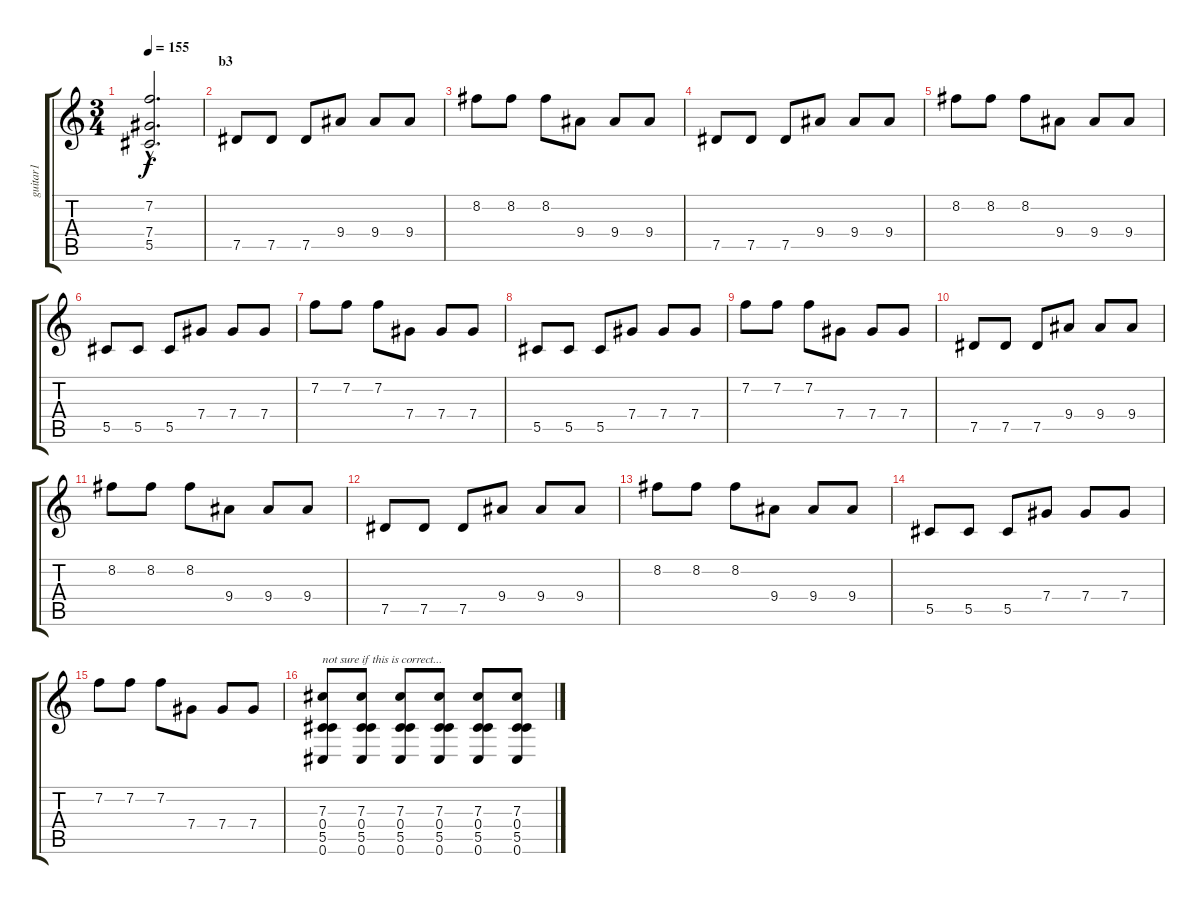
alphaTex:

\track ("guitar1" "guitar1") {instrument distortionguitar}
\staff {score tabs}
\tuning (Eb4 Bb3 Gb3 Db3 Ab2 Db2) {hide}
\ts (3 4)
\tempo 155
\clef g2
\ks c
(7.2{hac t} 7.4{hac t} 5.5{hac t}).2{d dy f} |
\section ("" "b3")
7.5.8 7.5.8 7.5.8 9.4.8 9.4.8 9.4.8 |
8.2.8 8.2.8 8.2.8 9.4.8 9.4.8 9.4.8 |
7.5.8 7.5.8 7.5.8 9.4.8 9.4.8 9.4.8 |
8.2.8 8.2.8 8.2.8 9.4.8 9.4.8 9.4.8 |
5.5.8 5.5.8 5.5.8 7.4.8 7.4.8 7.4.8 |
7.2.8 7.2.8 7.2.8 7.4.8 7.4.8 7.4.8 |
5.5.8 5.5.8 5.5.8 7.4.8 7.4.8 7.4.8 |
7.2.8 7.2.8 7.2.8 7.4.8 7.4.8 7.4.8 |
7.5.8 7.5.8 7.5.8 9.4.8 9.4.8 9.4.8 |
8.2.8 8.2.8 8.2.8 9.4.8 9.4.8 9.4.8 |
7.5.8 7.5.8 7.5.8 9.4.8 9.4.8 9.4.8 |
8.2.8 8.2.8 8.2.8 9.4.8 9.4.8 9.4.8 |
5.5.8 5.5.8 5.5.8 7.4.8 7.4.8 7.4.8 |
7.2.8 7.2.8 7.2.8 7.4.8 7.4.8 7.4.8 |
(7.3 0.4 5.5 0.6).8{txt "not sure if this is correct..."} (7.3 0.4 5.5 0.6).8 (7.3 0.4 5.5 0.6).8 (7.3 0.4 5.5 0.6).8 (7.3 0.4 5.5 0.6).8 (7.3 0.4 5.5 0.6).8
